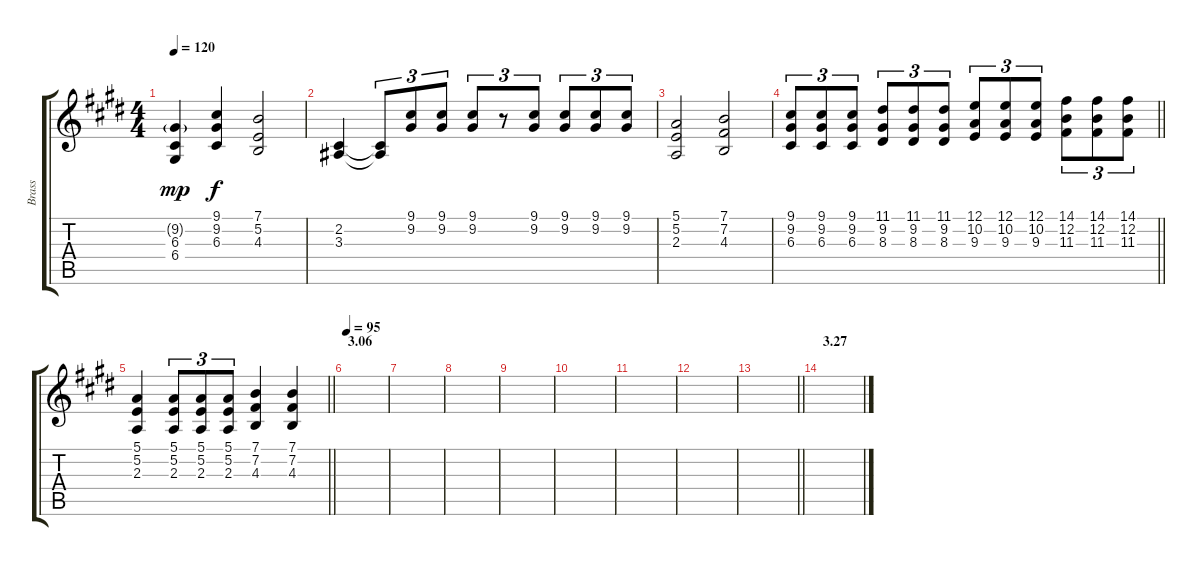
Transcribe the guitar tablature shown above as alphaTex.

\track ("Brass" "Brass") {instrument brasssection}
\staff {score tabs}
\tuning (E4 B3 G3 D3 A2 E2) {hide}
\ts (4 4)
\tempo 120
\clef g2
\ks c#minor
(9.2{g} 6.3 6.4).4{dy mp} (9.1 9.2 6.3).4{dy f} (7.1 5.2 4.3).2 |
(2.2 3.3).4 (2.2{t} 3.3{t}).8{tu (3 2)} (9.1 9.2).8{tu (3 2)} (9.1 9.2).8{tu (3 2)} (9.1 9.2).8{tu (3 2)} r.8{tu (3 2)} (9.1 9.2).8{tu (3 2)} (9.1 9.2).8{tu (3 2)} (9.1 9.2).8{tu (3 2)} (9.1 9.2).8{tu (3 2)} |
(5.1 5.2 2.3).2 (7.1 7.2 4.3).2 |
\barLineRight lightlight
(9.1 9.2 6.3).8{tu (3 2)} (9.1 9.2 6.3).8{tu (3 2)} (9.1 9.2 6.3).8{tu (3 2)} (11.1 9.2 8.3).8{tu (3 2)} (11.1 9.2 8.3).8{tu (3 2)} (11.1 9.2 8.3).8{tu (3 2)} (12.1 10.2 9.3).8{tu (3 2)} (12.1 10.2 9.3).8{tu (3 2)} (12.1 10.2 9.3).8{tu (3 2)} (14.1 12.2 11.3).8{tu (3 2)} (14.1 12.2 11.3).8{tu (3 2)} (14.1 12.2 11.3).8{tu (3 2)} |
\barLineRight lightlight
(5.1 5.2 2.3).4 (5.1 5.2 2.3).8{tu (3 2)} (5.1 5.2 2.3).8{tu (3 2)} (5.1 5.2 2.3).8{tu (3 2)} (7.1 7.2 4.3).4 (7.1 7.2 4.3).4 |
\section ("" "3.06")
\tempo 95
|
|
|
|
|
|
|
\barLineRight lightlight
|
\section ("" "3.27")
